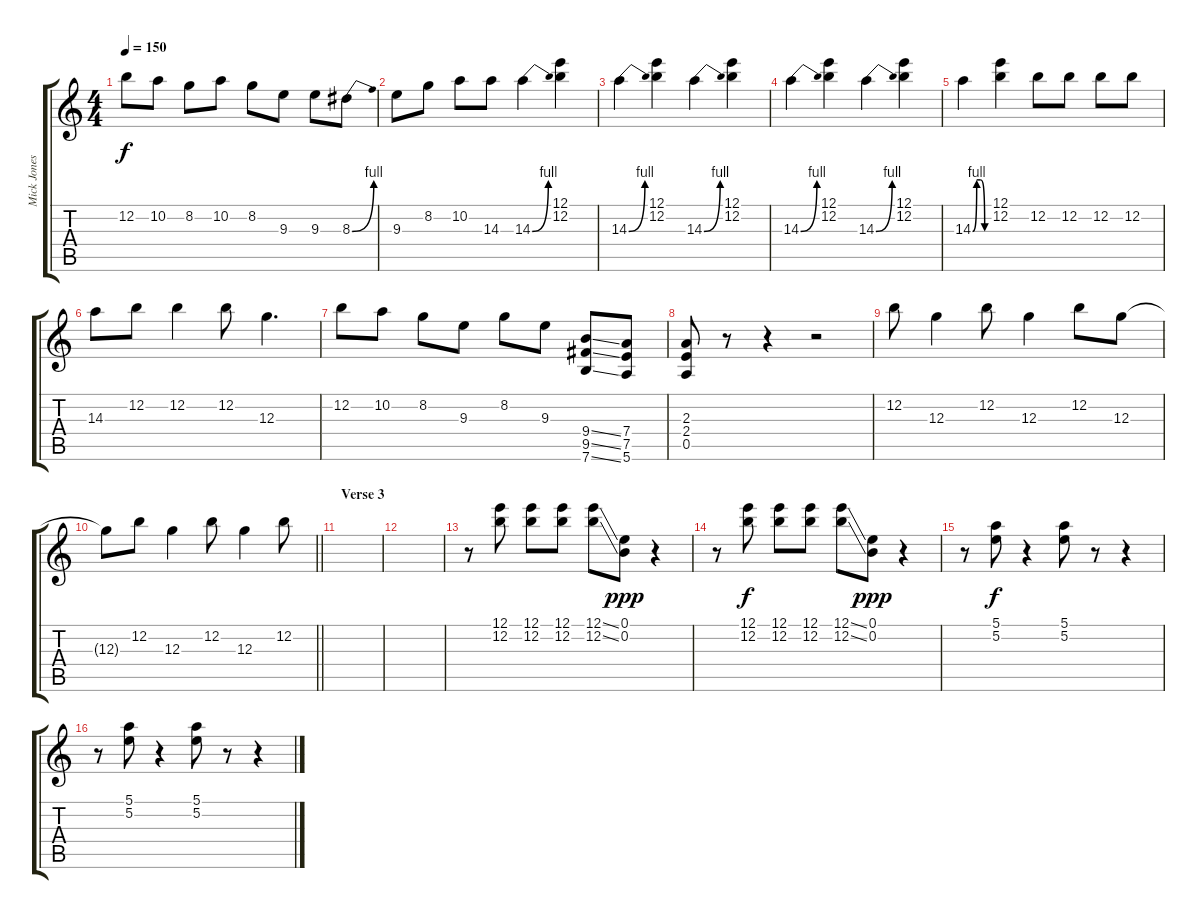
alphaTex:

\track ("Mick Jones - Lead Guitar" "Mick Jones") {instrument overdrivenguitar}
\staff {score tabs}
\tuning (E4 B3 G3 D3 A2 E2) {hide}
\ts (4 4)
\tempo 150
\clef g2
\ks c
12.2.8{dy f} 10.2.8 8.2.8 10.2.8 8.2.8 9.3.8 9.3.8 8.3{be (bend 0 0 60 4)}.8 |
9.3.8 8.2.8 10.2.8 14.3.8 14.3{be (bend 0 0 60 4)}.4 (12.1 12.2).4 |
14.3{be (bend 0 0 60 4)}.4 (12.1 12.2).4 14.3{be (bend 0 0 60 4)}.4 (12.1 12.2).4 |
14.3{be (bend 0 0 60 4)}.4 (12.1 12.2).4 14.3{be (bend 0 0 60 4)}.4 (12.1 12.2).4 |
14.3{be (custom 0 0 15 4 30 4 45 0 60 0)}.4 (12.1 12.2).4 12.2.8 12.2.8 12.2.8 12.2.8 |
14.3.8 12.2.8 12.2.4 12.2.8 12.3.4{d} |
12.2.8 10.2.8 8.2.8 9.3.8 8.2.8 9.3.8 (9.4{ss} 9.5{ss} 7.6{ss}).8 (7.4 7.5 5.6).8 |
(2.3 2.4 0.5).8 r.8 r.4 r.2 |
12.2.8 12.3.4 12.2.8 12.3.4 12.2.8 12.3.8 |
\barLineRight lightlight
12.3{t}.8 12.2.8 12.3.4 12.2.8 12.3.4 12.2.8 |
\section ("" "Verse 3")
|
|
r.8 (12.1 12.2).8 (12.1 12.2).8 (12.1 12.2).8 (12.1{ss} 12.2{ss}).8 (0.1 0.2).8{dy ppp} r.4 |
r.8 (12.1 12.2).8{dy f} (12.1 12.2).8 (12.1 12.2).8 (12.1{ss} 12.2{ss}).8 (0.1 0.2).8{dy ppp} r.4 |
r.8 (5.1 5.2).8{dy f} r.4 (5.1 5.2).8 r.8 r.4 |
r.8 (5.1 5.2).8 r.4 (5.1 5.2).8 r.8 r.4
